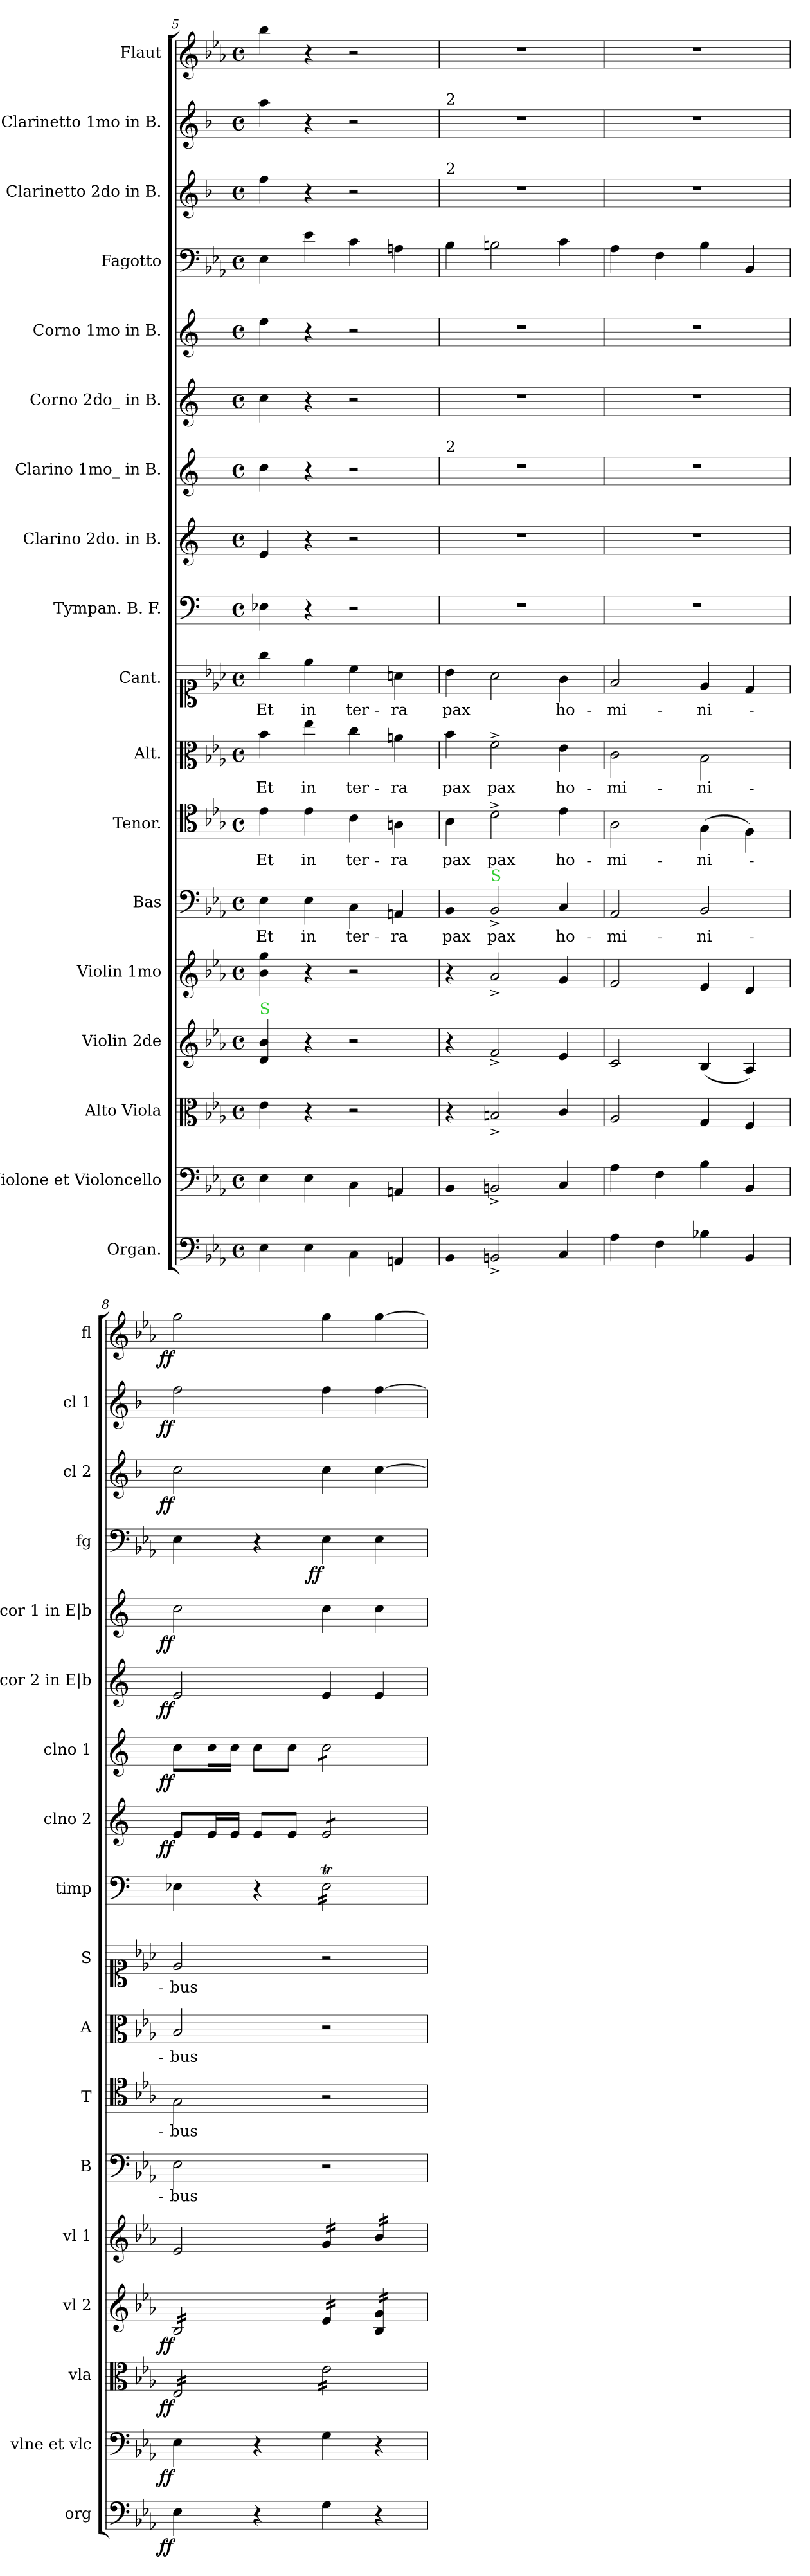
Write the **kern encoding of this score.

**kern	**dynam	**kern	**dynam	**kern	**dynam	**kern	**dynam	**kern	**dynam	**kern	**text	**kern	**text	**kern	**text	**kern	**text	**kern	**dynam	**kern	**dynam	**kern	**dynam	**kern	**dynam	**kern	**dynam	**kern	**dynam	**kern	**dynam	**kern	**dynam	**kern	**dynam
*part18	*part18	*part17	*part17	*part16	*part16	*part15	*part15	*part14	*part14	*part13	*part13	*part12	*part12	*part11	*part11	*part10	*part10	*part9	*part9	*part8	*part8	*part7	*part7	*part6	*part6	*part5	*part5	*part4	*part4	*part3	*part3	*part2	*part2	*part1	*part1
*staff18	*staff18	*staff17	*staff17	*staff16	*staff16	*staff15	*staff15	*staff14	*staff14	*staff13	*staff13	*staff12	*staff12	*staff11	*staff11	*staff10	*staff10	*staff9	*staff9	*staff8	*staff8	*staff7	*staff7	*staff6	*staff6	*staff5	*staff5	*staff4	*staff4	*staff3	*staff3	*staff2	*staff2	*staff1	*staff1
*I"Organ.	*	*I"Violone et Violoncello	*	*I"Alto Viola	*	*I"Violin 2de	*	*I"Violin 1mo	*	*I"Bas	*	*I"Tenor.	*	*I"Alt.	*	*I"Cant.	*	*I"Tympan. B. F.	*	*I"Clarino 2do. in B.	*	*I"Clarino 1mo_ in B.	*	*I"Corno 2do_ in B.	*	*I"Corno 1mo in B.	*	*I"Fagotto	*	*I"Clarinetto 2do in B.	*	*I"Clarinetto 1mo in B.	*	*I"Flaut	*
*I'org	*	*I'vlne et vlc	*	*I'vla	*	*I'vl 2	*	*I'vl 1	*	*I'B	*	*I'T	*	*I'A	*	*I'S	*	*I'timp	*	*I'clno 2	*	*I'clno 1	*	*I'cor 2 in E|b	*	*I'cor 1 in E|b	*	*I'fg	*	*I'cl 2	*	*I'cl 1	*	*I'fl	*
*clefF4	*	*clefF4	*	*clefC3	*	*clefG2	*	*clefG2	*	*clefF4	*	*clefC4	*	*clefC3	*	*clefC1	*	*clefF4	*	*clefG2	*	*clefG2	*	*clefG2	*	*clefG2	*	*clefF4	*	*clefG2	*	*clefG2	*	*clefG2	*
*	*	*	*	*	*	*	*	*	*	*	*	*	*	*	*	*	*	*	*	*ITrd-2c-3	*	*ITrd-2c-3	*	*ITrd5c9	*	*ITrd5c9	*	*	*	*ITrd1c2	*	*ITrd1c2	*	*	*
*k[b-e-a-]	*	*k[b-e-a-]	*	*k[b-e-a-]	*	*k[b-e-a-]	*	*k[b-e-a-]	*	*k[b-e-a-]	*	*k[b-e-a-]	*	*k[b-e-a-]	*	*k[b-e-a-]	*	*	*	*k[b-e-a-]	*	*k[b-e-a-]	*	*k[b-e-a-]	*	*k[b-e-a-]	*	*k[b-e-a-]	*	*k[b-e-a-]	*	*k[b-e-a-]	*	*k[b-e-a-]	*
*E-:	*	*E-:	*	*E-:	*	*E-:	*	*E-:	*	*E-:	*	*E-:	*	*E-:	*	*E-:	*	*	*	*E-:	*	*E-:	*	*E-:	*	*E-:	*	*E-:	*	*E-:	*	*E-:	*	*E-:	*
*M4/4	*	*M4/4	*	*M4/4	*	*M4/4	*	*M4/4	*	*M4/4	*	*M4/4	*	*M4/4	*	*M4/4	*	*M4/4	*	*M4/4	*	*M4/4	*	*M4/4	*	*M4/4	*	*M4/4	*	*M4/4	*	*M4/4	*	*M4/4	*
*met(c)	*	*met(c)	*	*met(c)	*	*met(c)	*	*met(c)	*	*met(c)	*	*met(c)	*	*met(c)	*	*met(c)	*	*met(c)	*	*met(c)	*	*met(c)	*	*met(c)	*	*met(c)	*	*met(c)	*	*met(c)	*	*met(c)	*	*met(c)	*
=5	=5	=5	=5	=5	=5	=5	=5	=5	=5	=5	=5	=5	=5	=5	=5	=5	=5	=5	=5	=5	=5	=5	=5	=5	=5	=5	=5	=5	=5	=5	=5	=5	=5	=5	=5
!	!	!	!	!	!	!LO:TX:a:color=limegreen:t=S	!	!	!	!	!	!	!	!	!	!	!	!	!	!	!	!	!	!	!	!	!	!	!	!	!	!	!	!	!
4E-\	.	4E-\	.	4e-\	.	4d/ 4b-/	.	4b-\ 4gg\	.	4E-\	Et	4e-\	Et	4b-\	Et	4gg\	Et	4E-X\	.	4g/	.	4ee-\	.	4e-\	.	4g\	.	4E-\	.	4ee-\	.	4gg\	.	4bb-\	.
4E-\	.	4E-\	.	4r	.	4r	.	4r	.	4E-\	in	4e-\	in	4ee-\	in	4ee-\	in	4r	.	4r	.	4r	.	4r	.	4r	.	4e-\	.	4r	.	4r	.	4r	.
4C\	.	4C\	.	2r	.	2r	.	2r	.	4C\	ter-	4c\	ter-	4cc\	ter-	4cc\	ter-	2r	.	2r	.	2r	.	2r	.	2r	.	4c\	.	2r	.	2r	.	2r	.
4AAn/	.	4AAn/	.	.	.	.	.	.	.	4AAn/	-ra	4An\	-ra	4an\	-ra	4an\	-ra	.	.	.	.	.	.	.	.	.	.	4An\	.	.	.	.	.	.	.
=6	=6	=6	=6	=6	=6	=6	=6	=6	=6	=6	=6	=6	=6	=6	=6	=6	=6	=6	=6	=6	=6	=6	=6	=6	=6	=6	=6	=6	=6	=6	=6	=6	=6	=6	=6
!	!	!	!	!	!	!	!	!	!	!	!	!	!	!	!	!	!	!	!	!	!	!	!	!	!	!	!	!	!	!	!	!LO:TX:a:t=2	!	!	!
!	!	!	!	!	!	!	!	!	!	!	!	!	!	!	!	!	!	!	!	!	!	!	!	!	!	!	!	!	!	!LO:TX:a:t=2	!	!	!	!	!
!	!	!	!	!	!	!	!	!	!	!	!	!	!	!	!	!	!	!	!	!	!	!LO:TX:a:t=2	!	!	!	!	!	!	!	!	!	!	!	!	!
4BB-/	.	4BB-/	.	4r	.	4r	.	4r	.	4BB-/	pax	4B-\	pax	4b-\	pax	4b-\	pax	1r	.	1r	.	1r	.	1r	.	1r	.	4B-\	.	1r	.	1r	.	1r	.
!	!	!	!	!	!	!	!	!	!	!LO:TX:a:color=limegreen:t=S	!	!	!	!	!	!	!	!	!	!	!	!	!	!	!	!	!	!	!	!	!	!	!	!	!
!	!	!	!	!	!	!	!	!	!	!	!LO:LY:i	!	!LO:LY:i	!	!LO:LY:i	!	!	!	!	!	!	!	!	!	!	!	!	!	!	!	!	!	!	!	!
2BBn^/	.	2BBn^/	.	2Bn^/	.	2f^/	.	2a-^/	.	2BB-^>/	pax	2d^\	pax	2f^\	pax	2a-\	.	.	.	.	.	.	.	.	.	.	.	2Bn\	.	.	.	.	.	.	.
4C/	.	4C/	.	4c/	.	4e-/	.	4g/	.	4C/	ho-	4e-\	ho-	4e-\	ho-	4g\	ho-	.	.	.	.	.	.	.	.	.	.	4c\	.	.	.	.	.	.	.
=7	=7	=7	=7	=7	=7	=7	=7	=7	=7	=7	=7	=7	=7	=7	=7	=7	=7	=7	=7	=7	=7	=7	=7	=7	=7	=7	=7	=7	=7	=7	=7	=7	=7	=7	=7
4A-\	.	4A-\	.	2A-/	.	2c/	.	2f/	.	2AA-/	-mi-	2A-\	-mi-	2c\	-mi-	2f/	-mi-	1r	.	1r	.	1r	.	1r	.	1r	.	4A-\	.	1r	.	1r	.	1r	.
4F\	.	4F\	.	.	.	.	.	.	.	.	.	.	.	.	.	.	.	.	.	.	.	.	.	.	.	.	.	4F\	.	.	.	.	.	.	.
4B-X\	.	4B-\	.	4G/	.	(4B-/	.	4e-/	.	2BB-/	-ni-	(4G\	-ni-	2B-\	-ni-	4e-/	-ni-	.	.	.	.	.	.	.	.	.	.	4B-\	.	.	.	.	.	.	.
4BB-/	.	4BB-/	.	4F/	.	4A-/)	.	4d/	.	.	.	4F\)	.	.	.	4d/	.	.	.	.	.	.	.	.	.	.	.	4BB-/	.	.	.	.	.	.	.
=8	=8	=8	=8	=8	=8	=8	=8	=8	=8	=8	=8	=8	=8	=8	=8	=8	=8	=8	=8	=8	=8	=8	=8	=8	=8	=8	=8	=8	=8	=8	=8	=8	=8	=8	=8
!	!LO:DY:rj	!	!LO:DY:rj	!	!LO:DY:rj	!	!LO:DY:rj	!	!LO:DY:b:rj	!	!	!	!	!	!	!	!	!	!LO:DY:rj	!	!LO:DY:rj	!	!LO:DY:rj	!	!LO:DY:rj	!	!LO:DY:rj	!	!	!	!LO:DY:rj	!	!LO:DY:rj	!	!LO:DY:rj
*	*	*	*	*tremolo	*	*	*	*	*	*	*	*	*	*	*	*	*	*	*	*	*	*	*	*	*	*	*	*	*	*	*	*	*	*	*
*	*	*	*	*	*	*tremolo	*	*	*	*	*	*	*	*	*	*	*	*	*	*	*	*	*	*	*	*	*	*	*	*	*	*	*	*	*
4E-\	ff	4E-\	ff	16E-/LL	ff	16B-/LL	ff	2e-/	ffo	2E-\	-bus	2G\	-bus	2B-/	-bus	2e-/	-bus	4E-X\	ffor	8g/L	ff	8ee-\L	ff	2G/	ff	2e-\	ff	4E-\	.	2b-\	ff	2ee-\	ff	2gg\	ff
.	.	.	.	16E-/	.	16B-/	.	.	.	.	.	.	.	.	.	.	.	.	.	.	.	.	.	.	.	.	.	.	.	.	.	.	.	.	.
.	.	.	.	16E-/	.	16B-/	.	.	.	.	.	.	.	.	.	.	.	.	.	16g/L	.	16ee-\L	.	.	.	.	.	.	.	.	.	.	.	.	.
.	.	.	.	16E-/	.	16B-/	.	.	.	.	.	.	.	.	.	.	.	.	.	16g/JJ	.	16ee-\JJ	.	.	.	.	.	.	.	.	.	.	.	.	.
4r	.	4r	.	16E-/	.	16B-/	.	.	.	.	.	.	.	.	.	.	.	4r	.	8g/L	.	8ee-\L	.	.	.	.	.	4r	.	.	.	.	.	.	.
.	.	.	.	16E-/	.	16B-/	.	.	.	.	.	.	.	.	.	.	.	.	.	.	.	.	.	.	.	.	.	.	.	.	.	.	.	.	.
.	.	.	.	16E-/	.	16B-/	.	.	.	.	.	.	.	.	.	.	.	.	.	8g/J	.	8ee-\J	.	.	.	.	.	.	.	.	.	.	.	.	.
.	.	.	.	16E-/JJ	.	16B-/JJ	.	.	.	.	.	.	.	.	.	.	.	.	.	.	.	.	.	.	.	.	.	.	.	.	.	.	.	.	.
!	!	!	!	!	!	!	!	!	!	!	!	!	!	!	!	!	!	!	!	!	!	!	!	!	!	!	!	!	!LO:DY:rj	!	!	!	!	!	!
*	*	*	*	*	*	*	*	*tremolo	*	*	*	*	*	*	*	*	*	*	*	*	*	*	*	*	*	*	*	*	*	*	*	*	*	*	*
*	*	*	*	*	*	*	*	*	*	*	*	*	*	*	*	*	*	*tremolo	*	*	*	*	*	*	*	*	*	*	*	*	*	*	*	*	*
*	*	*	*	*	*	*	*	*	*	*	*	*	*	*	*	*	*	*	*	*tremolo	*	*	*	*	*	*	*	*	*	*	*	*	*	*	*
*	*	*	*	*	*	*	*	*	*	*	*	*	*	*	*	*	*	*	*	*	*	*tremolo	*	*	*	*	*	*	*	*	*	*	*	*	*
4G\	.	4G\	.	16e-\LL	.	16e-/LL	.	16g/LL	.	2r	.	2r	.	2r	.	2r	.	16E-T\LL	.	8g/L	.	8ee-\L	.	4G/	.	4e-\	.	4E-\	ff	4b-\	.	4ee-\	.	4gg\	.
.	.	.	.	16e-\	.	16e-/	.	16g/	.	.	.	.	.	.	.	.	.	16E-T\	.	.	.	.	.	.	.	.	.	.	.	.	.	.	.	.	.
.	.	.	.	16e-\	.	16e-/	.	16g/	.	.	.	.	.	.	.	.	.	16E-T\	.	8g/	.	8ee-\	.	.	.	.	.	.	.	.	.	.	.	.	.
.	.	.	.	16e-\	.	16e-/JJ	.	16g/JJ	.	.	.	.	.	.	.	.	.	16E-T\	.	.	.	.	.	.	.	.	.	.	.	.	.	.	.	.	.
4r	.	4r	.	16e-\	.	16B-/ 16g/LL	.	16b-/LL	.	.	.	.	.	.	.	.	.	16E-T\	.	8g/	.	8ee-\	.	4G/	.	4e-\	.	4E-\	.	[4b-\	.	[4ee-\	.	[4gg\	.
.	.	.	.	16e-\	.	16B-/ 16g/	.	16b-/	.	.	.	.	.	.	.	.	.	16E-T\	.	.	.	.	.	.	.	.	.	.	.	.	.	.	.	.	.
.	.	.	.	16e-\	.	16B-/ 16g/	.	16b-/	.	.	.	.	.	.	.	.	.	16E-T\	.	8g/J	.	8ee-\J	.	.	.	.	.	.	.	.	.	.	.	.	.
*	*	*	*	*	*	*	*	*	*	*	*	*	*	*	*	*	*	*	*	*	*	*Xtremolo	*	*	*	*	*	*	*	*	*	*	*	*	*
*	*	*	*	*	*	*	*	*	*	*	*	*	*	*	*	*	*	*	*	*Xtremolo	*	*	*	*	*	*	*	*	*	*	*	*	*	*	*
.	.	.	.	16e-\JJ	.	16B-/ 16g/JJ	.	16b-/JJ	.	.	.	.	.	.	.	.	.	16E-T\JJ	.	.	.	.	.	.	.	.	.	.	.	.	.	.	.	.	.
*	*	*	*	*	*	*	*	*	*	*	*	*	*	*	*	*	*	*Xtremolo	*	*	*	*	*	*	*	*	*	*	*	*	*	*	*	*	*
*	*	*	*	*	*	*	*	*Xtremolo	*	*	*	*	*	*	*	*	*	*	*	*	*	*	*	*	*	*	*	*	*	*	*	*	*	*	*
*	*	*	*	*	*	*Xtremolo	*	*	*	*	*	*	*	*	*	*	*	*	*	*	*	*	*	*	*	*	*	*	*	*	*	*	*	*	*
*	*	*	*	*Xtremolo	*	*	*	*	*	*	*	*	*	*	*	*	*	*	*	*	*	*	*	*	*	*	*	*	*	*	*	*	*	*	*
=	=	=	=	=	=	=	=	=	=	=	=	=	=	=	=	=	=	=	=	=	=	=	=	=	=	=	=	=	=	=	=	=	=	=	=
*-	*-	*-	*-	*-	*-	*-	*-	*-	*-	*-	*-	*-	*-	*-	*-	*-	*-	*-	*-	*-	*-	*-	*-	*-	*-	*-	*-	*-	*-	*-	*-	*-	*-	*-	*-
